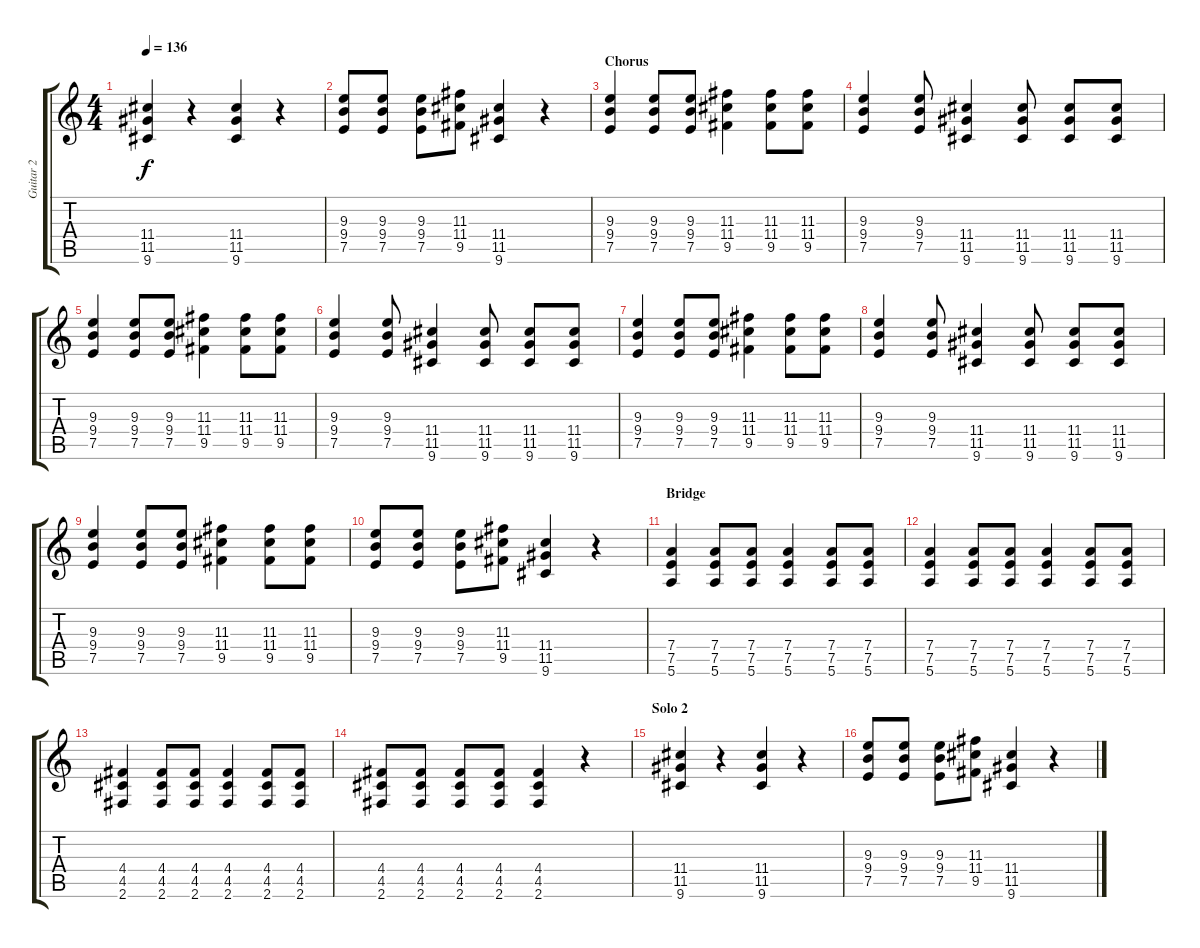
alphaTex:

\track ("Guitar 2" "Guitar 2") {instrument overdrivenguitar}
\staff {score tabs}
\tuning (E4 B3 G3 D3 A2 E2) {hide}
\ts (4 4)
\tempo 136
\clef g2
\ks c
(11.4 11.5 9.6).4{dy f} r.4 (11.4 11.5 9.6).4 r.4 |
(9.3 9.4 7.5).8 (9.3 9.4 7.5).8 (9.3 9.4 7.5).8 (11.3 11.4 9.5).8 (11.4 11.5 9.6).4 r.4 |
\section ("" "Chorus")
(9.3 9.4 7.5).4 (9.3 9.4 7.5).8 (9.3 9.4 7.5).8 (11.3 11.4 9.5).4 (11.3 11.4 9.5).8 (11.3 11.4 9.5).8 |
(9.3 9.4 7.5).4 (9.3 9.4 7.5).8 (11.4 11.5 9.6).4 (11.4 11.5 9.6).8 (11.4 11.5 9.6).8 (11.4 11.5 9.6).8 |
(9.3 9.4 7.5).4 (9.3 9.4 7.5).8 (9.3 9.4 7.5).8 (11.3 11.4 9.5).4 (11.3 11.4 9.5).8 (11.3 11.4 9.5).8 |
(9.3 9.4 7.5).4 (9.3 9.4 7.5).8 (11.4 11.5 9.6).4 (11.4 11.5 9.6).8 (11.4 11.5 9.6).8 (11.4 11.5 9.6).8 |
(9.3 9.4 7.5).4 (9.3 9.4 7.5).8 (9.3 9.4 7.5).8 (11.3 11.4 9.5).4 (11.3 11.4 9.5).8 (11.3 11.4 9.5).8 |
(9.3 9.4 7.5).4 (9.3 9.4 7.5).8 (11.4 11.5 9.6).4 (11.4 11.5 9.6).8 (11.4 11.5 9.6).8 (11.4 11.5 9.6).8 |
(9.3 9.4 7.5).4 (9.3 9.4 7.5).8 (9.3 9.4 7.5).8 (11.3 11.4 9.5).4 (11.3 11.4 9.5).8 (11.3 11.4 9.5).8 |
(9.3 9.4 7.5).8 (9.3 9.4 7.5).8 (9.3 9.4 7.5).8 (11.3 11.4 9.5).8 (11.4 11.5 9.6).4 r.4 |
\section ("" "Bridge")
(7.4 7.5 5.6).4 (7.4 7.5 5.6).8 (7.4 7.5 5.6).8 (7.4 7.5 5.6).4 (7.4 7.5 5.6).8 (7.4 7.5 5.6).8 |
(7.4 7.5 5.6).4 (7.4 7.5 5.6).8 (7.4 7.5 5.6).8 (7.4 7.5 5.6).4 (7.4 7.5 5.6).8 (7.4 7.5 5.6).8 |
(4.4 4.5 2.6).4 (4.4 4.5 2.6).8 (4.4 4.5 2.6).8 (4.4 4.5 2.6).4 (4.4 4.5 2.6).8 (4.4 4.5 2.6).8 |
(4.4 4.5 2.6).8 (4.4 4.5 2.6).8 (4.4 4.5 2.6).8 (4.4 4.5 2.6).8 (4.4 4.5 2.6).4 r.4 |
\section ("" "Solo 2")
(11.4 11.5 9.6).4 r.4 (11.4 11.5 9.6).4 r.4 |
(9.3 9.4 7.5).8 (9.3 9.4 7.5).8 (9.3 9.4 7.5).8 (11.3 11.4 9.5).8 (11.4 11.5 9.6).4 r.4
